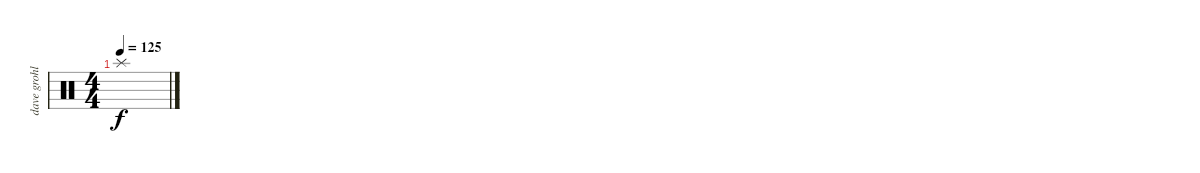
\track ("dave grohl" "dave grohl") {instrument percussion}
\staff {score}
\articulation defaults
\ts (4 4)
\tempo 125
\clef neutral
\ks c "Splash (hit)".1{dy f}
